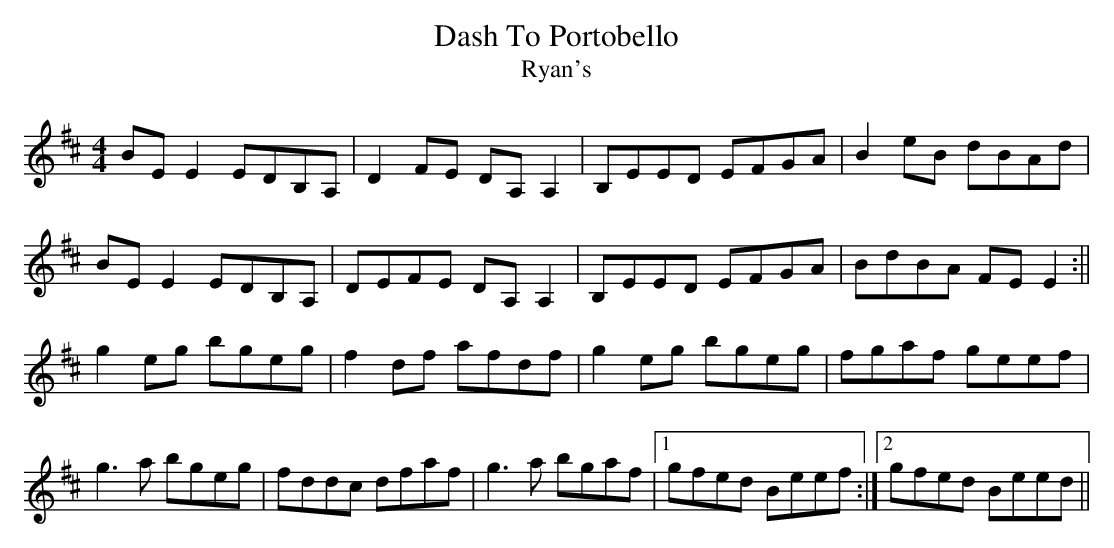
X:1
T:Dash To Portobello
T:Ryan's
M:4/4
L:1/8
K:D
BEE2 EDB,A,|D2FE DA,A,2|B,EED EFGA|B2eB dBAd|\
BEE2 EDB,A,|DEFE DA,A,2|B,EED EFGA|BdBA FEE2:||\
g2eg bgeg|f2df afdf|g2eg bgeg|fgaf geef|\
g3a bgeg|fddc dfaf|g3a bgaf|1 gfed Beef:|2 gfed Beed||
